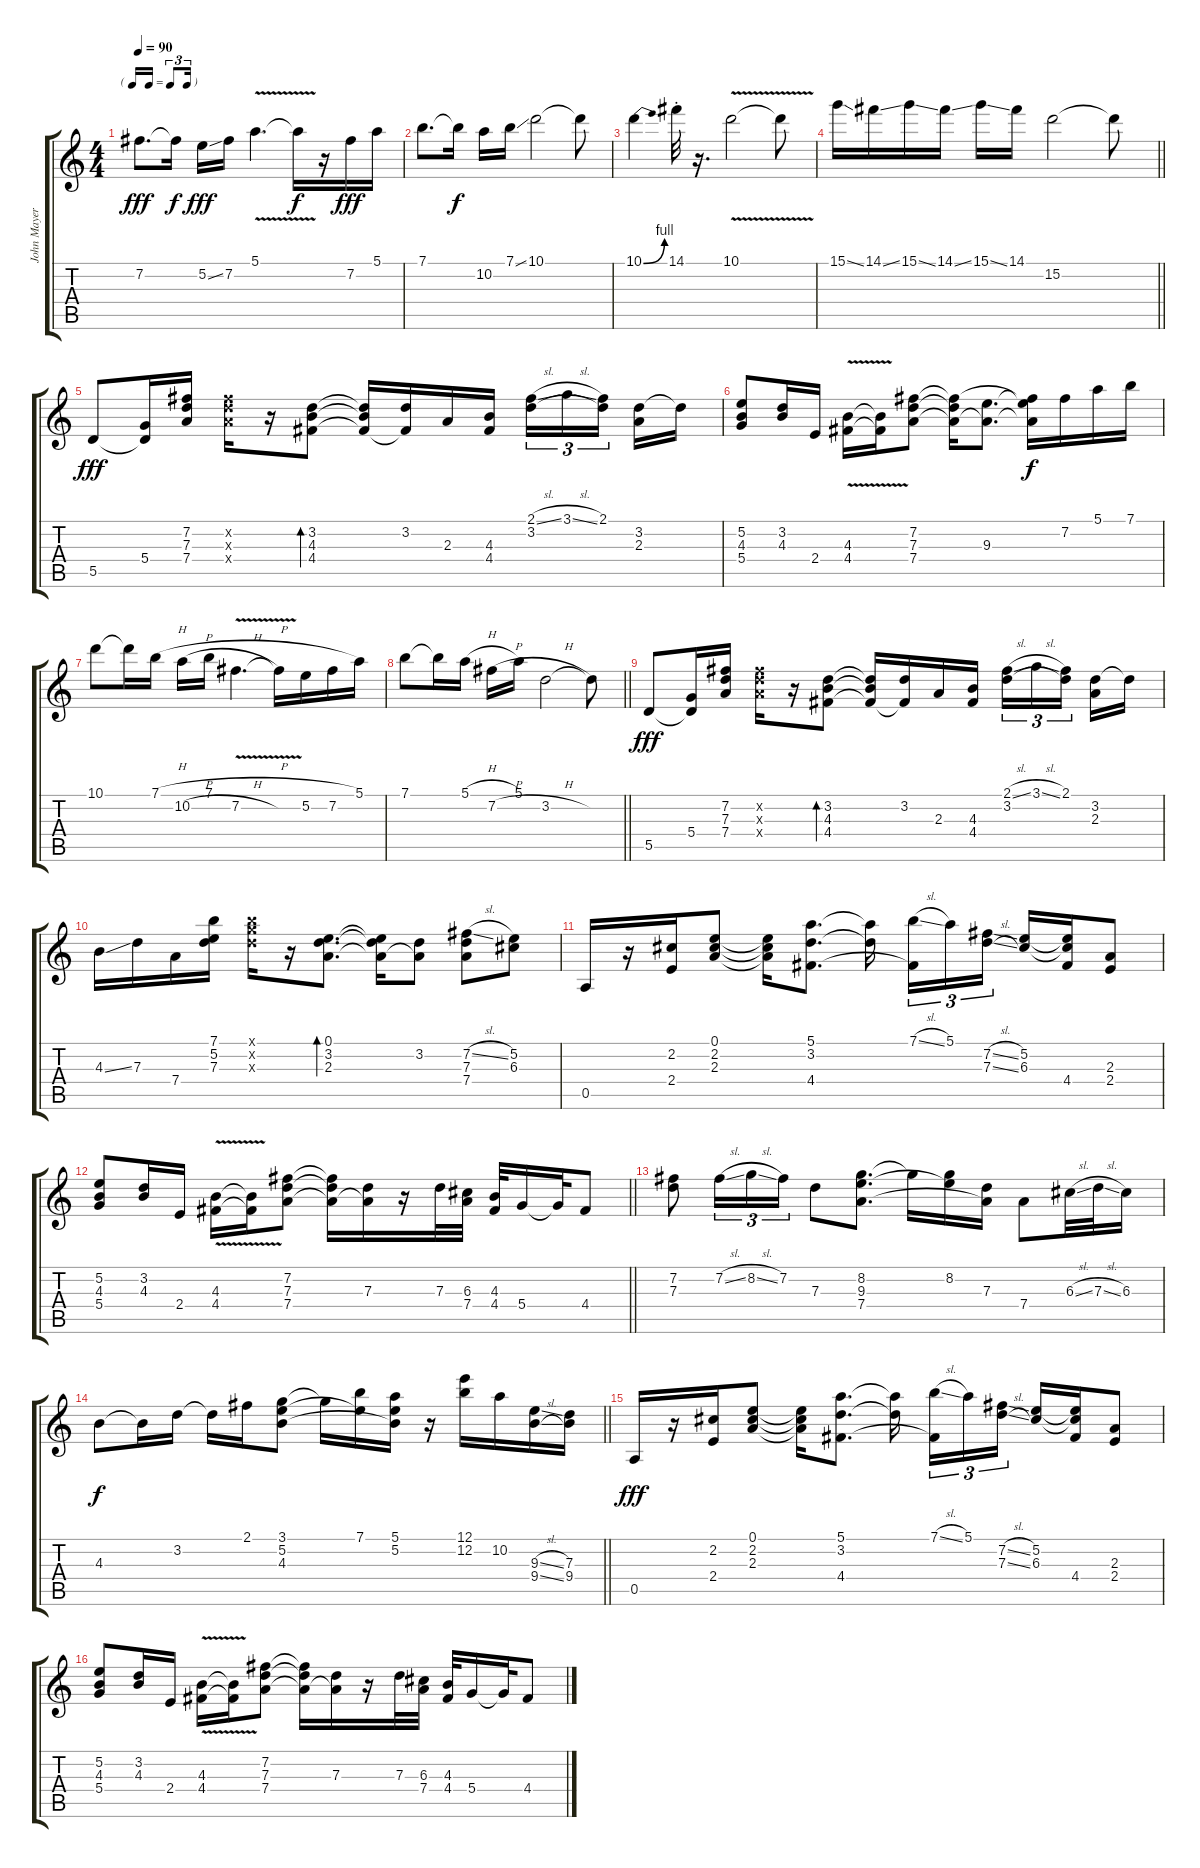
\track ("John Mayer" "John Mayer") {instrument electricguitarjazz}
\staff {score tabs}
\tuning (E4 B3 G3 D3 A2 E2) {hide}
\ts (4 4)
\tf triplet16th
\tempo 90
\clef g2
\ks c
7.2.8{d dy fff volume 11 instrument electricguitarjazz} 7.2{t}.16{dy f} 5.2{ss}.16{dy fff} 7.2.16 5.1{v}.4{d} 5.1{t}.16{dy f} r.16 7.2.16{dy fff} 5.1.16 |
7.1.8{d} 7.1{t}.16{dy f} 10.2.16 7.1{ss}.16 10.1.2 10.1{t}.8 |
10.1{be (bend 0 0 60 4)}.4 14.1{st}.32 r.16{d} 10.1{v}.2 10.1{t}.8 |
\barLineRight lightlight
15.1{ss}.16 14.1{ss}.16 15.1{ss}.16 14.1{ss}.16 15.1{ss}.16 14.1.16 15.2.2 15.2{t}.8 |
5.5.8{dy fff volume 7 instrument electricguitarjazz} (5.4 5.5{t}).16 (7.2 7.3 7.4).16 (7.2{x} 7.3{x} 7.4{x}).16 r.16 (3.2 4.3 4.4).8{bd 240} (3.2{t} 4.3{t} 4.4{t}).16 (3.2 4.4{t}).16 2.3.16 (4.3 4.4).16 (2.1{sl} 3.2).16{tu (3 2)} 3.1{sl}.16{tu (3 2)} (2.1 3.2{t}).16{tu (3 2) beam splitsecondary} (3.2 2.3).16 3.2{t}.16 |
(5.2 4.3 5.4).8 (3.2 4.3).16 2.4.16 (4.3 4.4{v}).16 (4.3{t} 4.4{t}).16 (7.2 7.3 7.4).8 (7.2{t} 7.3{t} 7.4{t}).16 (9.3 7.4{t}).8{d} (7.2{t} 9.3{t} 7.4{t}).16{dy f} 7.2.16{volume 11 instrument electricguitarjazz} 5.1.16 7.1.16 |
10.1.8 10.1{t}.16 7.1{h}.16 10.2{h}.16 7.1{h}.16 7.2{v h}.4{d} 7.2{t}.16 5.2.16 7.2.16 5.1.16 |
\barLineRight lightlight
7.1.8 7.1{t}.16 5.1{h}.16 7.2{h}.16 5.1.16 3.2{h}.2 3.2{t}.8 |
5.5.8{dy fff volume 7 instrument electricguitarjazz} (5.4 5.5{t}).16 (7.2 7.3 7.4).16 (7.2{x} 7.3{x} 7.4{x}).16 r.16 (3.2 4.3 4.4).8{bd 240} (3.2{t} 4.3{t} 4.4{t}).16 (3.2 4.4{t}).16 2.3.16 (4.3 4.4).16 (2.1{sl} 3.2).16{tu (3 2)} 3.1{sl}.16{tu (3 2)} (2.1 3.2{t}).16{tu (3 2) beam splitsecondary} (3.2 2.3).16 3.2{t}.16 |
4.3{ss}.16 7.3.16 7.4.16 (7.1 5.2 7.3).16 (7.1{x} 8.2{x} 7.3{x}).16 r.16 (0.1 3.2 2.3).8{d bd 120} (0.1{t} 3.2{t} 2.3{t}).16 (3.2 2.3{t}).8 (7.2{sl} 7.3 7.4).8 (5.2 6.3).8 |
0.5.16 r.16 (2.2 2.4).16 (0.1 2.2 2.3).8 (0.1{t} 2.2{t} 2.3{t}).16 (5.1 3.2 4.4).8{d} (5.1{t} 3.2{t}).16{beam splitsecondary} (7.1{sl} 4.4{t}).16{tu (3 2)} 5.1.16{tu (3 2)} (7.2{sl} 7.3{sl}).16{tu (3 2)} (5.2 6.3).16 (5.2{t} 6.3{t} 4.4).16 (2.3 2.4).8 |
\barLineRight lightlight
(5.2 4.3 5.4).8 (3.2 4.3).16 2.4.16 (4.3 4.4{v}).16 (4.3{t} 4.4{t}).16 (7.2 7.3 7.4).8 (7.2{t} 7.3{t} 7.4{t}).16 (7.3 7.4{t}).16 r.16 7.3.32 (6.3 7.4).32 (4.3 4.4).32 5.4.16 5.4{t}.32 4.4.8 |
(7.2 7.3).8 7.2{sl}.16{tu (3 2)} 8.2{sl}.16{tu (3 2)} 7.2.16{tu (3 2)} 7.3.8 (8.2 9.3 7.4).8{d} 8.2{t}.16 (8.2 9.3{t}).16 (7.3 7.4{t}).16 7.4.8 6.3{sl}.32 7.3{sl}.32 6.3.16 |
\barLineRight lightlight
4.3.8{dy f} 4.3{t}.16 3.2.16 3.2{t}.16 2.1.16 (3.1 5.2 4.3).8 3.1{t}.16 (7.1 5.2{t}).16 (5.1 5.2 4.3{t}).16 r.16 (12.1 12.2).16 10.2.16 (9.3{sl} 9.4{sl}).16 (7.3 9.4).16 |
0.5.16{dy fff} r.16 (2.2 2.4).16 (0.1 2.2 2.3).8 (0.1{t} 2.2{t} 2.3{t}).16 (5.1 3.2 4.4).8{d} (5.1{t} 3.2{t}).16{beam splitsecondary} (7.1{sl} 4.4{t}).16{tu (3 2)} 5.1.16{tu (3 2)} (7.2{sl} 7.3{sl}).16{tu (3 2)} (5.2 6.3).16 (5.2{t} 6.3{t} 4.4).16 (2.3 2.4).8 |
(5.2 4.3 5.4).8 (3.2 4.3).16 2.4.16 (4.3 4.4{v}).16 (4.3{t} 4.4{t}).16 (7.2 7.3 7.4).8 (7.2{t} 7.3{t} 7.4{t}).16 (7.3 7.4{t}).16 r.16 7.3.32 (6.3 7.4).32 (4.3 4.4).32 5.4.16 5.4{t}.32 4.4.8
